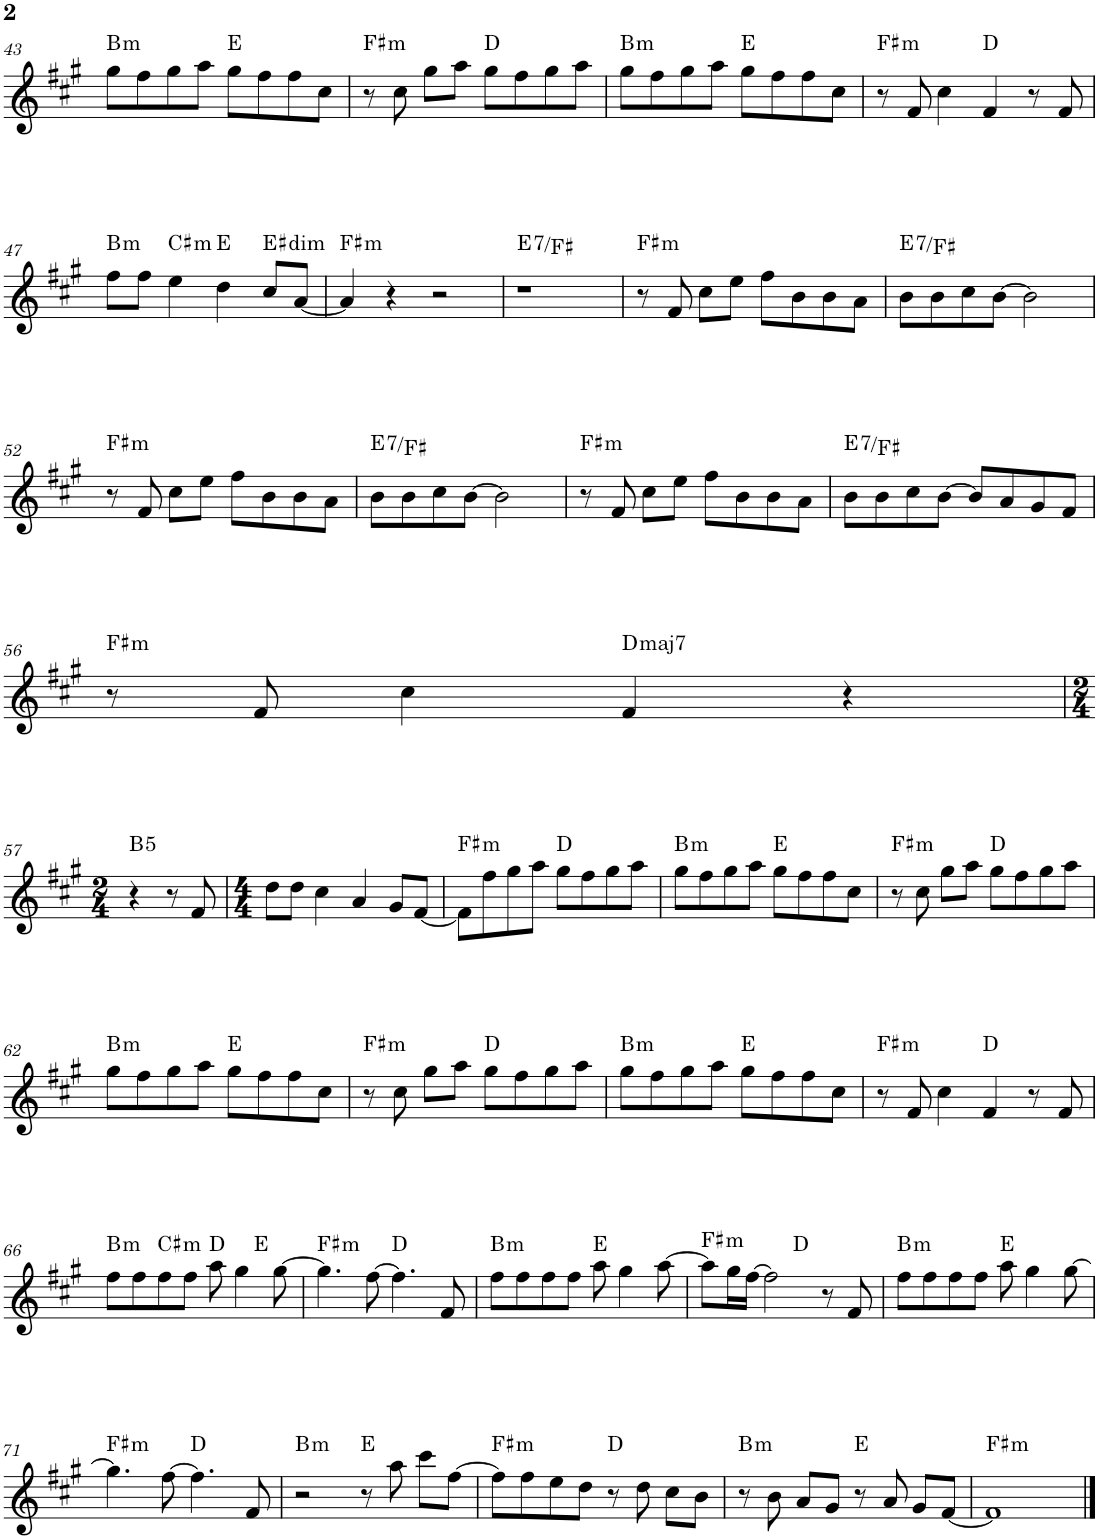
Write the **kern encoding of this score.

**kern	**harte
*part1	*part1
*staff1	*
*I"P1	*
!!LO:PB:g=z
*clefG2	*
*k[f#c#g#]	*
*A:	*
*M4/4	*
=43	=43
!	!LO:H:kt=m
8gg#\L	B:min
8ff#\	.
8gg#\	.
8aa\J	.
8gg#\L	E:maj
8ff#\	.
8ff#\	.
8cc#\J	.
=44	=44
!	!LO:H:kt=m
8r	F#:min
8cc#\	.
8gg#\L	.
8aa\J	.
8gg#\L	D:maj
8ff#\	.
8gg#\	.
8aa\J	.
=45	=45
!	!LO:H:kt=m
8gg#\L	B:min
8ff#\	.
8gg#\	.
8aa\J	.
8gg#\L	E:maj
8ff#\	.
8ff#\	.
8cc#\J	.
=46	=46
!	!LO:H:kt=m
8r	F#:min
8f#/	.
4cc#\	.
4f#/	D:maj
8r	.
8f#/	.
!!LO:LB:g=z
=47	=47
!	!LO:H:kt=m
8ff#\L	B:min
8ff#\J	.
!	!LO:H:kt=m
4ee\	C#:min
4dd\	E:maj
!	!LO:H:kt=dim
8cc#/L	E#:dim
[<8a/J	.
=48	=48
!	!LO:H:kt=m
4a/]	F#:min
4r	.
2r	.
=49	=49
!	!LO:H:kt=7
1r	E:7/2
=50	=50
!	!LO:H:kt=m
8r	F#:min
8f#/	.
8cc#\L	.
8ee\J	.
8ff#\L	.
8b\	.
8b\	.
8a\J	.
=51	=51
!	!LO:H:kt=7
8b\L	E:7/2
8b\	.
8cc#\	.
[>8b\J	.
2b\]	.
!!LO:LB:g=z
=52	=52
!	!LO:H:kt=m
8r	F#:min
8f#/	.
8cc#\L	.
8ee\J	.
8ff#\L	.
8b\	.
8b\	.
8a\J	.
=53	=53
!	!LO:H:kt=7
8b\L	E:7/2
8b\	.
8cc#\	.
[>8b\J	.
2b\]	.
=54	=54
!	!LO:H:kt=m
8r	F#:min
8f#/	.
8cc#\L	.
8ee\J	.
8ff#\L	.
8b\	.
8b\	.
8a\J	.
=55	=55
!	!LO:H:kt=7
8b\L	E:7/2
8b\	.
8cc#\	.
[>8b\J	.
8b/L]	.
8a/	.
8g#/	.
8f#/J	.
!!LO:LB:g=z
=56	=56
!	!LO:H:kt=m
8r	F#:min
8f#/	.
4cc#\	.
!	!LO:H:kt=maj7
4f#/	D:maj7
4r	.
!!LO:LB:g=z
=57	=57
*M2/4	*
!	!LO:H:kt=5
4r	B:(1,5)
8r	.
8f#/	.
=58	=58
*M4/4	*
8dd\L	.
8dd\J	.
4cc#\	.
4a/	.
8g#/L	.
[<8f#/J	.
=59	=59
!	!LO:H:kt=m
8f#\L]	F#:min
8ff#\	.
8gg#\	.
8aa\J	.
8gg#\L	D:maj
8ff#\	.
8gg#\	.
8aa\J	.
=60	=60
!	!LO:H:kt=m
8gg#\L	B:min
8ff#\	.
8gg#\	.
8aa\J	.
8gg#\L	E:maj
8ff#\	.
8ff#\	.
8cc#\J	.
=61	=61
!	!LO:H:kt=m
8r	F#:min
8cc#\	.
8gg#\L	.
8aa\J	.
8gg#\L	D:maj
8ff#\	.
8gg#\	.
8aa\J	.
!!LO:LB:g=z
=62	=62
!	!LO:H:kt=m
8gg#\L	B:min
8ff#\	.
8gg#\	.
8aa\J	.
8gg#\L	E:maj
8ff#\	.
8ff#\	.
8cc#\J	.
=63	=63
!	!LO:H:kt=m
8r	F#:min
8cc#\	.
8gg#\L	.
8aa\J	.
8gg#\L	D:maj
8ff#\	.
8gg#\	.
8aa\J	.
=64	=64
!	!LO:H:kt=m
8gg#\L	B:min
8ff#\	.
8gg#\	.
8aa\J	.
8gg#\L	E:maj
8ff#\	.
8ff#\	.
8cc#\J	.
=65	=65
!	!LO:H:kt=m
8r	F#:min
8f#/	.
4cc#\	.
4f#/	D:maj
8r	.
8f#/	.
!!LO:LB:g=z
=66	=66
!	!LO:H:kt=m
*^	*
8ff#\L	2.ryy	B:min
8ff#\	.	.
!	!	!LO:H:kt=m
8ff#\	.	C#:min
8ff#\J	.	.
8aa\	.	D:maj
4gg#\	.	.
.	4ryy	E:maj
[>8gg#\	.	.
=67	=67	=67
!	!	!LO:H:kt=m
*v	*v	*
4.gg#\]	F#:min
[>8ff#\	.
4.ff#\]	D:maj
8f#/	.
=68	=68
!	!LO:H:kt=m
8ff#\L	B:min
8ff#\	.
8ff#\	.
8ff#\J	.
8aa\	E:maj
4gg#\	.
[>8aa\	.
=69	=69
!	!LO:H:kt=m
*^	*
8aa\L]	2ryy	F#:min
16gg#\L	.	.
[>16ff#\JJ	.	.
2ff#\]	.	.
.	2ryy	D:maj
8r	.	.
8f#/	.	.
=70	=70	=70
!	!	!LO:H:kt=m
*v	*v	*
8ff#\L	B:min
8ff#\	.
8ff#\	.
8ff#\J	.
8aa\	E:maj
4gg#\	.
[>8gg#\	.
!!LO:LB:g=z
=71	=71
!	!LO:H:kt=m
4.gg#\]	F#:min
[>8ff#\	.
4.ff#\]	D:maj
8f#/	.
=72	=72
!	!LO:H:kt=m
2r	B:min
8r	E:maj
8aa\	.
8ccc#\L	.
[>8ff#\J	.
=73	=73
!	!LO:H:kt=m
8ff#\L]	F#:min
8ff#\	.
8ee\	.
8dd\J	.
8r	D:maj
8dd\	.
8cc#\L	.
8b\J	.
=74	=74
!	!LO:H:kt=m
8r	B:min
8b\	.
8a/L	.
8g#/J	.
8r	E:maj
8a/	.
8g#/L	.
[<8f#/J	.
=75	=75
!	!LO:H:kt=m
1f#]	F#:min
==	==
*-	*-
